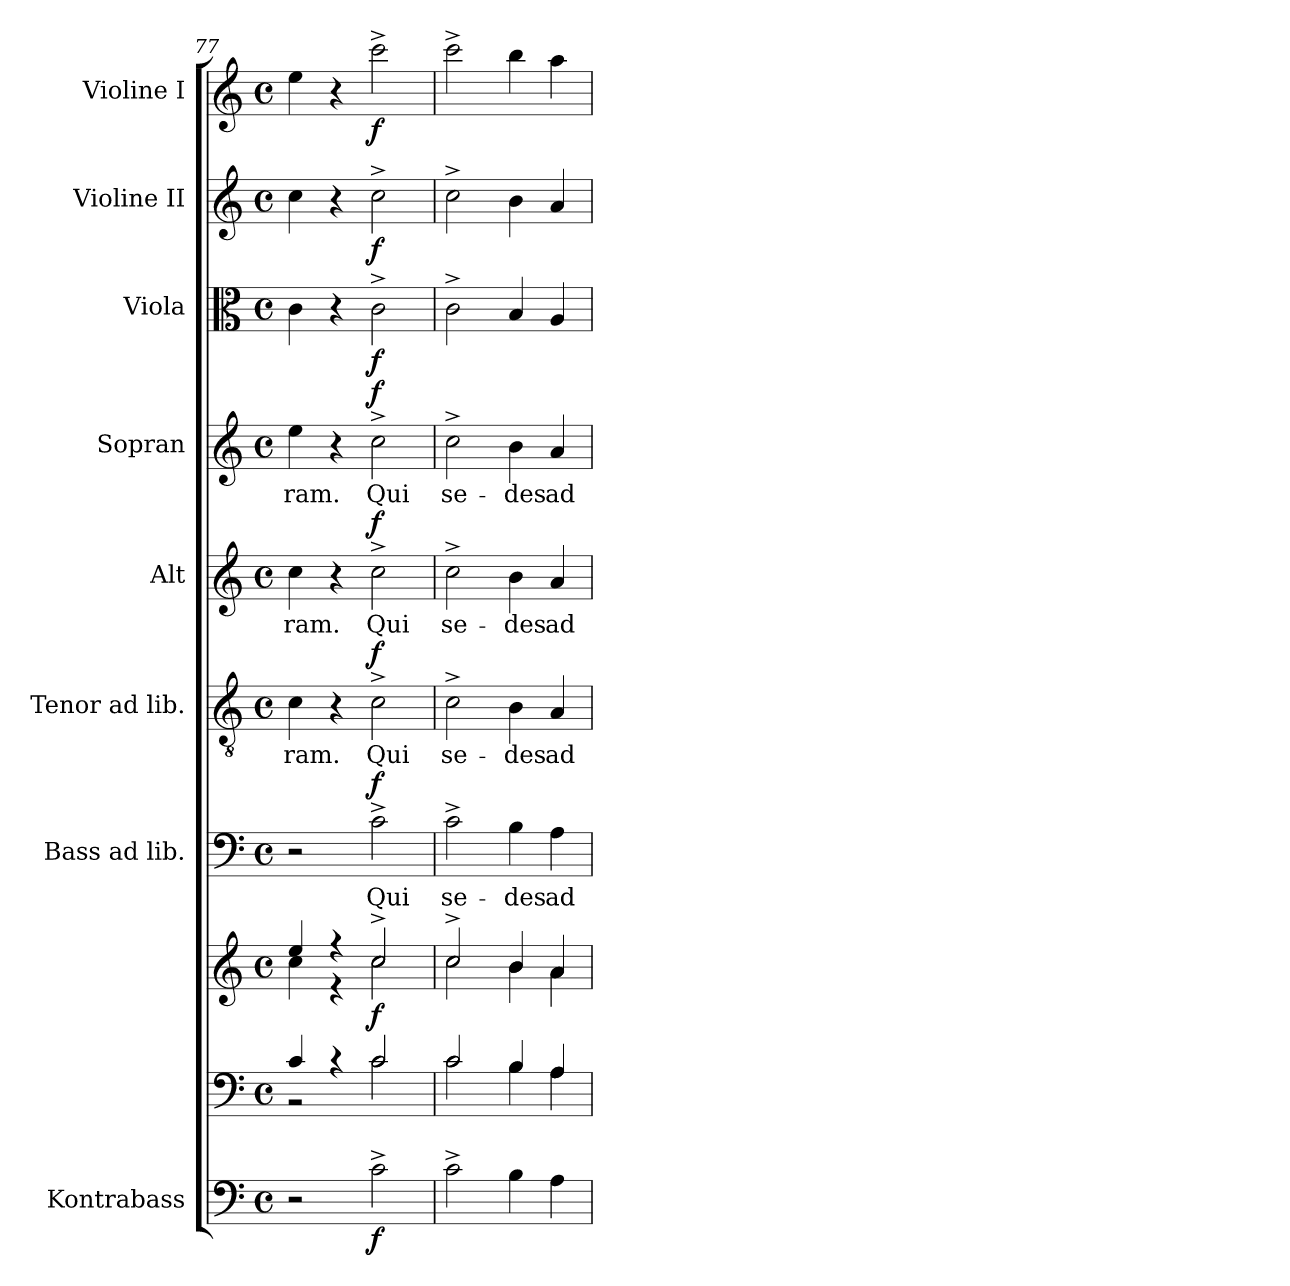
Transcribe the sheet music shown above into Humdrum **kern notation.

**kern	**dynam	**kern	**kern	**dynam	**kern	**text	**dynam	**kern	**text	**dynam	**kern	**text	**dynam	**kern	**text	**dynam	**kern	**dynam	**kern	**dynam	**kern	**dynam
*part9	*part9	*part8	*part8	*part8	*part7	*part7	*part7	*part6	*part6	*part6	*part5	*part5	*part5	*part4	*part4	*part4	*part3	*part3	*part2	*part2	*part1	*part1
*staff10	*staff10	*staff9	*staff8	*staff8/9	*staff7	*staff7	*staff7	*staff6	*staff6	*staff6	*staff5	*staff5	*staff5	*staff4	*staff4	*staff4	*staff3	*staff3	*staff2	*staff2	*staff1	*staff1
*I"Kontrabass	*	*	*	*	*I"Bass ad lib.	*	*	*I"Tenor ad lib.	*	*	*I"Alt	*	*	*I"Sopran	*	*	*I"Viola	*	*I"Violine II	*	*I"Violine I	*
*I'Kb.	*	*	*	*	*I'B.	*	*	*I'T.	*	*	*I'A.	*	*	*I'S.	*	*	*I'Vla.	*	*I'Vl. II	*	*I'Vl. I	*
!!LO:PB:g=z
*clefF4	*	*clefF4	*clefG2	*	*clefF4	*	*	*clefGv2	*	*	*clefG2	*	*	*clefG2	*	*	*clefC3	*	*clefG2	*	*clefG2	*
*ITrd7c12	*	*	*	*	*	*	*	*	*	*	*	*	*	*	*	*	*	*	*	*	*	*
*k[]	*	*k[]	*k[]	*	*k[]	*	*	*k[]	*	*	*k[]	*	*	*k[]	*	*	*k[]	*	*k[]	*	*k[]	*
*C:	*	*C:	*C:	*	*C:	*	*	*C:	*	*	*C:	*	*	*C:	*	*	*C:	*	*C:	*	*C:	*
*M4/4	*	*M4/4	*M4/4	*	*M4/4	*	*	*M4/4	*	*	*M4/4	*	*	*M4/4	*	*	*M4/4	*	*M4/4	*	*M4/4	*
*met(c)	*	*met(c)	*met(c)	*	*met(c)	*	*	*met(c)	*	*	*met(c)	*	*	*met(c)	*	*	*met(c)	*	*met(c)	*	*met(c)	*
=77	=77	=77	=77	=77	=77	=77	=77	=77	=77	=77	=77	=77	=77	=77	=77	=77	=77	=77	=77	=77	=77	=77
*	*	*^	*^	*	*	*	*	*	*	*	*	*	*	*	*	*	*	*	*	*	*	*
!	!	!	!	!	!	!	!	!	!	!	!LO:LY:b	!	!	!LO:LY:b	!	!	!LO:LY:b	!	!	!	!	!	!	!
2r	.	4c/	2r	4ee/	4cc\	.	2r	.	.	4c\	-ram.	.	4cc\	-ram.	.	4ee\	-ram.	.	4c\	.	4cc\	.	4ee\	.
.	.	4rc	.	4r	4r	.	.	.	.	4r	.	.	4r	.	.	4r	.	.	4r	.	4r	.	4r	.
!	!LO:DY:b	!	!	!	!	!LO:DY:b	!	!LO:LY:b	!LO:DY:a	!	!LO:LY:b	!LO:DY:a	!	!LO:LY:b	!LO:DY:a	!	!LO:LY:b	!LO:DY:a	!	!LO:DY:b	!	!LO:DY:b	!	!LO:DY:b
2C^>\	f	2c/	2c\	2cc^>/	2cc\	f	2c^>\	Qui	f	2c^>\	Qui	f	2cc^>\	Qui	f	2cc^>\	Qui	f	2c^>\	f	2cc^>\	f	2ccc^>\	f
=78	=78	=78	=78	=78	=78	=78	=78	=78	=78	=78	=78	=78	=78	=78	=78	=78	=78	=78	=78	=78	=78	=78	=78	=78
!	!	!	!	!	!	!	!	!LO:LY:b	!	!	!LO:LY:b	!	!	!LO:LY:b	!	!	!LO:LY:b	!	!	!	!	!	!	!
2C^>\	.	2c/	2c\	2cc^>/	2cc\	.	2c^>\	se-	.	2c^>\	se-	.	2cc^>\	se-	.	2cc^>\	se-	.	2c^>\	.	2cc^>\	.	2ccc^>\	.
!	!	!	!	!	!	!	!	!LO:LY:b	!	!	!LO:LY:b	!	!	!LO:LY:b	!	!	!LO:LY:b	!	!	!	!	!	!	!
4BB\	.	4B/	4B\	4b/	4b\	.	4B\	-des	.	4B\	-des	.	4b\	-des	.	4b\	-des	.	4B/	.	4b\	.	4bb\	.
!	!	!	!	!	!	!	!	!LO:LY:b	!	!	!LO:LY:b	!	!	!LO:LY:b	!	!	!LO:LY:b	!	!	!	!	!	!	!
4AA\	.	4A/	4A\	4a/	4a\	.	4A\	ad	.	4A/	ad	.	4a/	ad	.	4a/	ad	.	4A/	.	4a/	.	4aa\	.
*	*	*v	*v	*	*	*	*	*	*	*	*	*	*	*	*	*	*	*	*	*	*	*	*	*
*	*	*	*v	*v	*	*	*	*	*	*	*	*	*	*	*	*	*	*	*	*	*	*	*
=	=	=	=	=	=	=	=	=	=	=	=	=	=	=	=	=	=	=	=	=	=	=
*-	*-	*-	*-	*-	*-	*-	*-	*-	*-	*-	*-	*-	*-	*-	*-	*-	*-	*-	*-	*-	*-	*-
